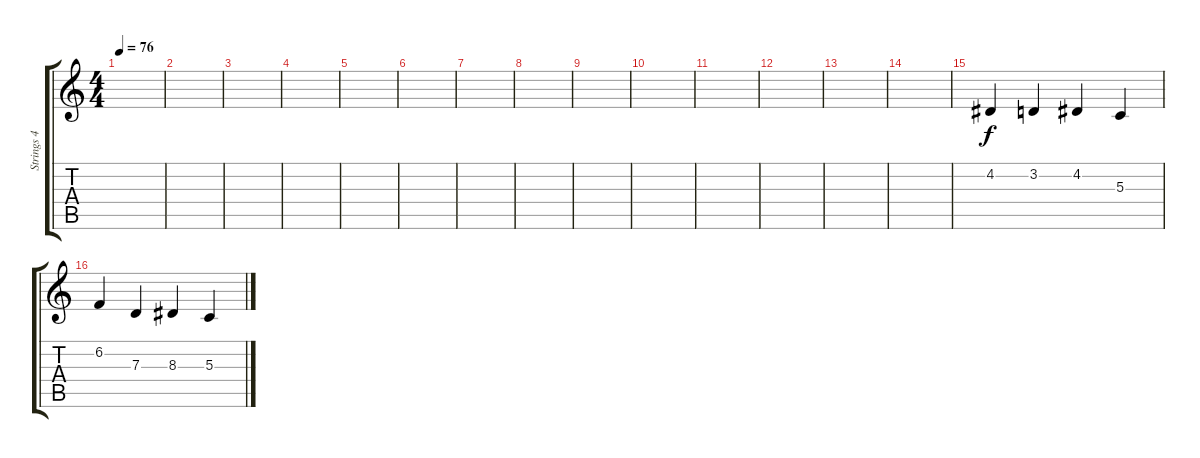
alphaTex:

\track ("Strings 4 (Low)" "Strings 4 ") {instrument synthstrings2}
\staff {score tabs}
\tuning (E4 B3 G3 D3 A2 E2) {hide}
\ts (4 4)
\tempo 76
\clef g2
\ks c
|
|
|
|
|
|
|
|
|
|
|
|
|
|
4.2.4 3.2.4 4.2.4 5.3.4 |
6.2.4 7.3.4 8.3.4 5.3.4
